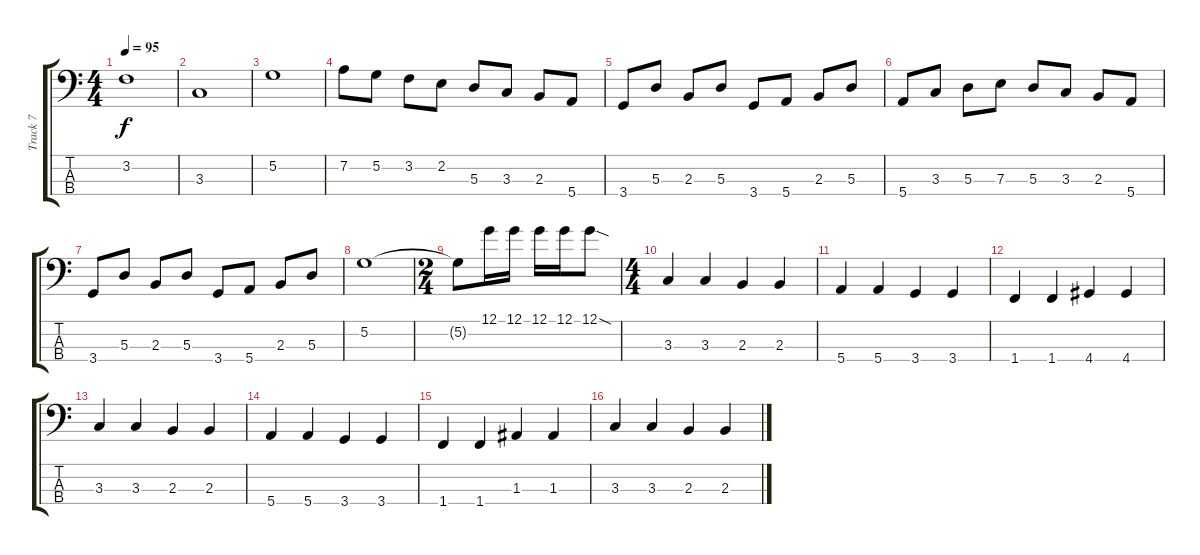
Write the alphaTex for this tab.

\track ("Track 7" "Track 7") {instrument electricbassfinger}
\staff {score tabs}
\tuning (G2 D2 A1 E1) {hide}
\ts (4 4)
\tempo 95
\clef f4
\ks c
3.2.1{dy f} |
3.3.1 |
5.2.1 |
7.2.8 5.2.8 3.2.8 2.2.8 5.3.8 3.3.8 2.3.8 5.4.8 |
3.4.8 5.3.8 2.3.8 5.3.8 3.4.8 5.4.8 2.3.8 5.3.8 |
5.4.8 3.3.8 5.3.8 7.3.8 5.3.8 3.3.8 2.3.8 5.4.8 |
3.4.8 5.3.8 2.3.8 5.3.8 3.4.8 5.4.8 2.3.8 5.3.8 |
5.2.1 |
\ts (2 4)
5.2{t}.8 12.1.16 12.1.16 12.1.16 12.1.16 12.1{sod}.8 |
\ts (4 4)
3.3.4 3.3.4 2.3.4 2.3.4 |
5.4.4 5.4.4 3.4.4 3.4.4 |
1.4.4 1.4.4 4.4.4 4.4.4 |
3.3.4 3.3.4 2.3.4 2.3.4 |
5.4.4 5.4.4 3.4.4 3.4.4 |
1.4.4 1.4.4 1.3.4 1.3.4 |
3.3.4 3.3.4 2.3.4 2.3.4
